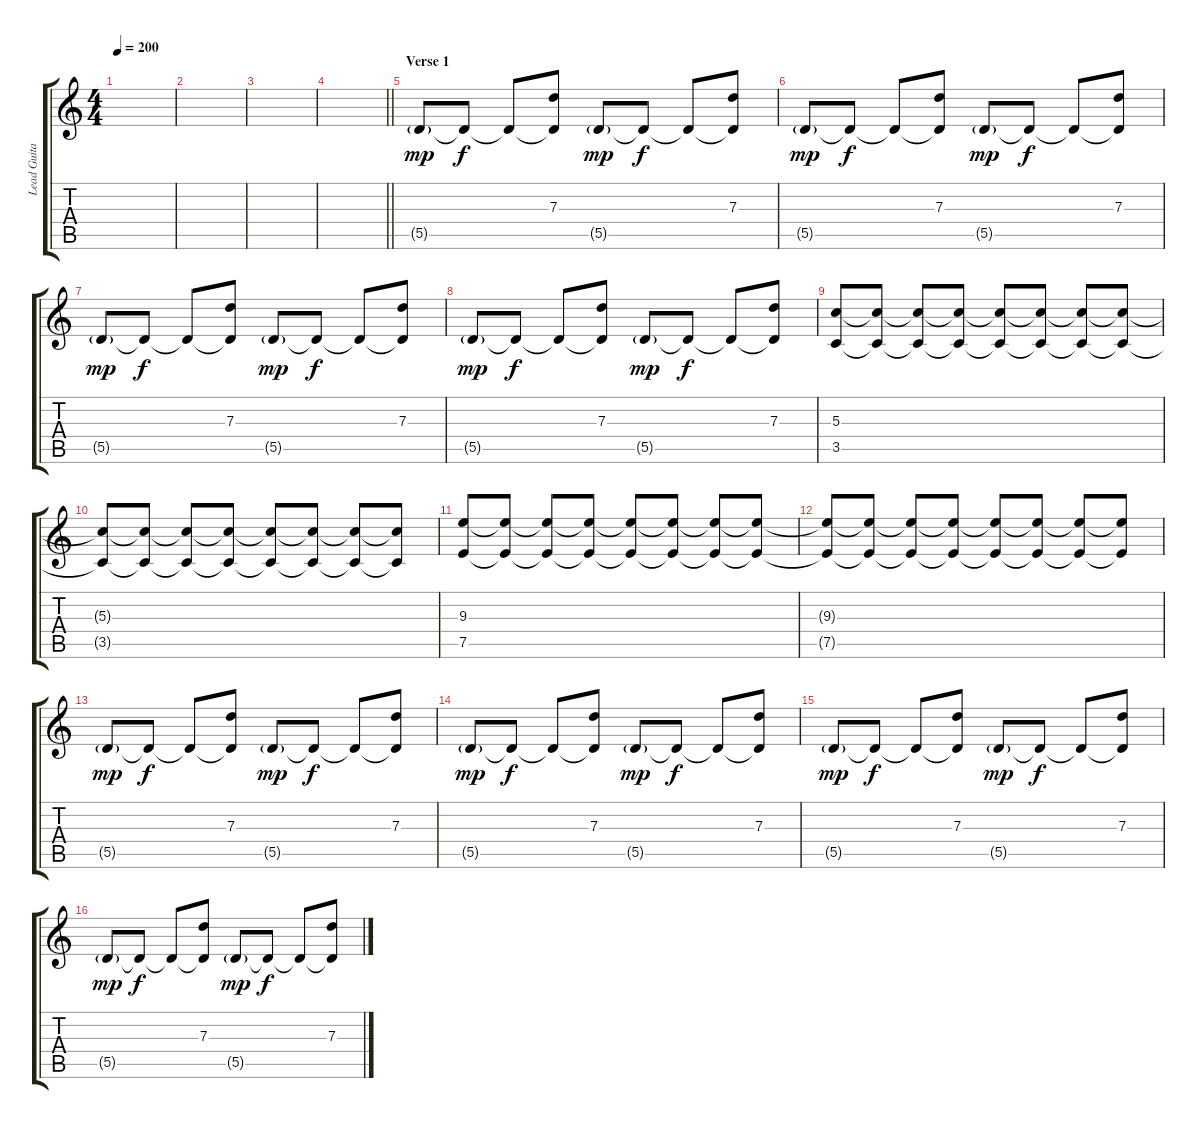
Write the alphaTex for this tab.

\track ("Lead Guitar" "Lead Guita") {instrument overdrivenguitar}
\staff {score tabs}
\tuning (E4 B3 G3 D3 A2 D2) {hide}
\ts (4 4)
\tempo 200
\clef g2
\ks c
|
|
|
\barLineRight lightlight
|
\section ("" "Verse 1")
5.5{g}.8{dy mp} 5.5{t}.8{dy f} 5.5{t}.8 (7.3 5.5{t}).8 5.5{g}.8{dy mp} 5.5{t}.8{dy f} 5.5{t}.8 (7.3 5.5{t}).8 |
5.5{g}.8{dy mp} 5.5{t}.8{dy f} 5.5{t}.8 (7.3 5.5{t}).8 5.5{g}.8{dy mp} 5.5{t}.8{dy f} 5.5{t}.8 (7.3 5.5{t}).8 |
5.5{g}.8{dy mp} 5.5{t}.8{dy f} 5.5{t}.8 (7.3 5.5{t}).8 5.5{g}.8{dy mp} 5.5{t}.8{dy f} 5.5{t}.8 (7.3 5.5{t}).8 |
5.5{g}.8{dy mp} 5.5{t}.8{dy f} 5.5{t}.8 (7.3 5.5{t}).8 5.5{g}.8{dy mp} 5.5{t}.8{dy f} 5.5{t}.8 (7.3 5.5{t}).8 |
(5.3 3.5).8 (5.3{t} 3.5{t}).8 (5.3{t} 3.5{t}).8 (5.3{t} 3.5{t}).8 (5.3{t} 3.5{t}).8 (5.3{t} 3.5{t}).8 (5.3{t} 3.5{t}).8 (5.3{t} 3.5{t}).8 |
(5.3{t} 3.5{t}).8 (5.3{t} 3.5{t}).8 (5.3{t} 3.5{t}).8 (5.3{t} 3.5{t}).8 (5.3{t} 3.5{t}).8 (5.3{t} 3.5{t}).8 (5.3{t} 3.5{t}).8 (5.3{t} 3.5{t}).8 |
(9.3 7.5).8 (9.3{t} 7.5{t}).8 (9.3{t} 7.5{t}).8 (9.3{t} 7.5{t}).8 (9.3{t} 7.5{t}).8 (9.3{t} 7.5{t}).8 (9.3{t} 7.5{t}).8 (9.3{t} 7.5{t}).8 |
(9.3{t} 7.5{t}).8 (9.3{t} 7.5{t}).8 (9.3{t} 7.5{t}).8 (9.3{t} 7.5{t}).8 (9.3{t} 7.5{t}).8 (9.3{t} 7.5{t}).8 (9.3{t} 7.5{t}).8 (9.3{t} 7.5{t}).8 |
5.5{g}.8{dy mp} 5.5{t}.8{dy f} 5.5{t}.8 (7.3 5.5{t}).8 5.5{g}.8{dy mp} 5.5{t}.8{dy f} 5.5{t}.8 (7.3 5.5{t}).8 |
5.5{g}.8{dy mp} 5.5{t}.8{dy f} 5.5{t}.8 (7.3 5.5{t}).8 5.5{g}.8{dy mp} 5.5{t}.8{dy f} 5.5{t}.8 (7.3 5.5{t}).8 |
5.5{g}.8{dy mp} 5.5{t}.8{dy f} 5.5{t}.8 (7.3 5.5{t}).8 5.5{g}.8{dy mp} 5.5{t}.8{dy f} 5.5{t}.8 (7.3 5.5{t}).8 |
5.5{g}.8{dy mp} 5.5{t}.8{dy f} 5.5{t}.8 (7.3 5.5{t}).8 5.5{g}.8{dy mp} 5.5{t}.8{dy f} 5.5{t}.8 (7.3 5.5{t}).8
